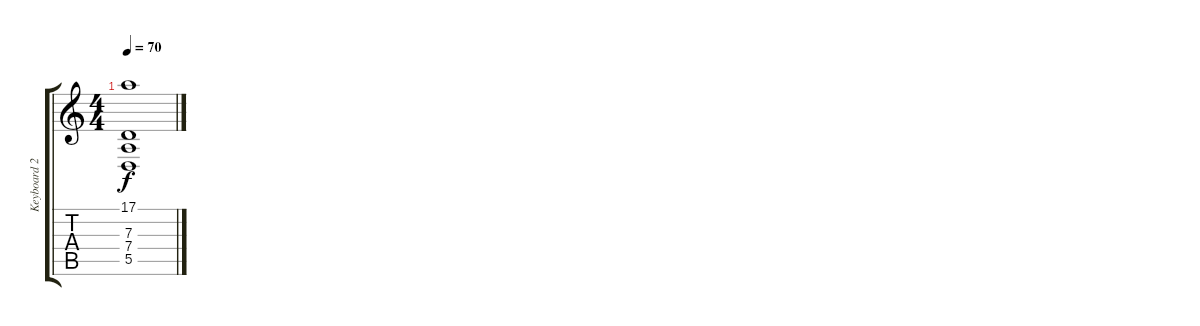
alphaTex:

\track ("Keyboard 2" "Keyboard 2") {instrument synthstrings2}
\staff {score tabs}
\tuning (E4 B3 G3 D3 A2 E2) {hide}
\ts (4 4)
\tempo 70
\clef g2
\ks c
(17.1{t} 7.3{t} 7.4{t} 5.5{t}).1{dy f}
